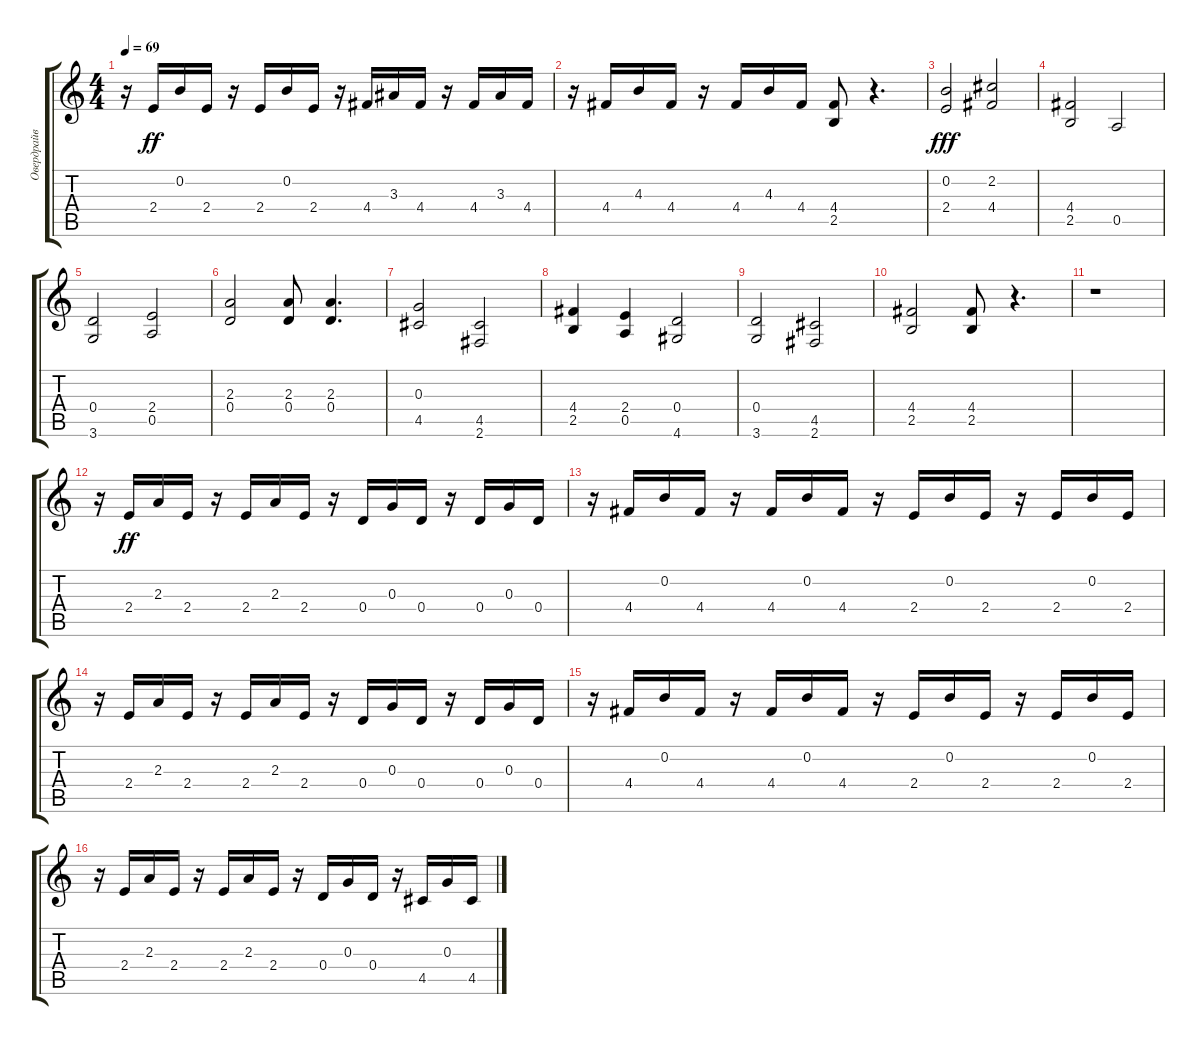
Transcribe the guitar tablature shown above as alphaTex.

\track ("Овердрайв" "Овердрайв") {instrument overdrivenguitar}
\staff {score tabs}
\tuning (E4 B3 G3 D3 A2 E2) {hide}
\ts (4 4)
\tempo 69
\clef g2
\ks c
r.16{dy ff} 2.4.16 0.2.16 2.4.16 r.16 2.4.16 0.2.16 2.4.16 r.16 4.4.16 3.3.16 4.4.16 r.16 4.4.16 3.3.16 4.4.16 |
r.16 4.4.16 4.3.16 4.4.16 r.16 4.4.16 4.3.16 4.4.16 (4.4 2.5).8 r.4{d} |
(0.2 2.4).2{dy fff} (2.2 4.4).2 |
(4.4 2.5).2 0.5.2 |
(0.4 3.6).2 (2.4 0.5).2 |
(2.3 0.4).2 (2.3 0.4).8 (2.3 0.4).4{d} |
(0.3 4.5).2 (4.5 2.6).2 |
(4.4 2.5).4 (2.4 0.5).4 (0.4 4.6).2 |
(0.4 3.6).2 (4.5 2.6).2 |
(4.4 2.5).2 (4.4 2.5).8 r.4{d} |
r.1 |
r.16 2.4.16{dy ff} 2.3.16 2.4.16 r.16 2.4.16 2.3.16 2.4.16 r.16 0.4.16 0.3.16 0.4.16 r.16 0.4.16 0.3.16 0.4.16 |
r.16 4.4.16 0.2.16 4.4.16 r.16 4.4.16 0.2.16 4.4.16 r.16 2.4.16 0.2.16 2.4.16 r.16 2.4.16 0.2.16 2.4.16 |
r.16 2.4.16 2.3.16 2.4.16 r.16 2.4.16 2.3.16 2.4.16 r.16 0.4.16 0.3.16 0.4.16 r.16 0.4.16 0.3.16 0.4.16 |
r.16 4.4.16 0.2.16 4.4.16 r.16 4.4.16 0.2.16 4.4.16 r.16 2.4.16 0.2.16 2.4.16 r.16 2.4.16 0.2.16 2.4.16 |
r.16 2.4.16 2.3.16 2.4.16 r.16 2.4.16 2.3.16 2.4.16 r.16 0.4.16 0.3.16 0.4.16 r.16 4.5.16 0.3.16 4.5.16
